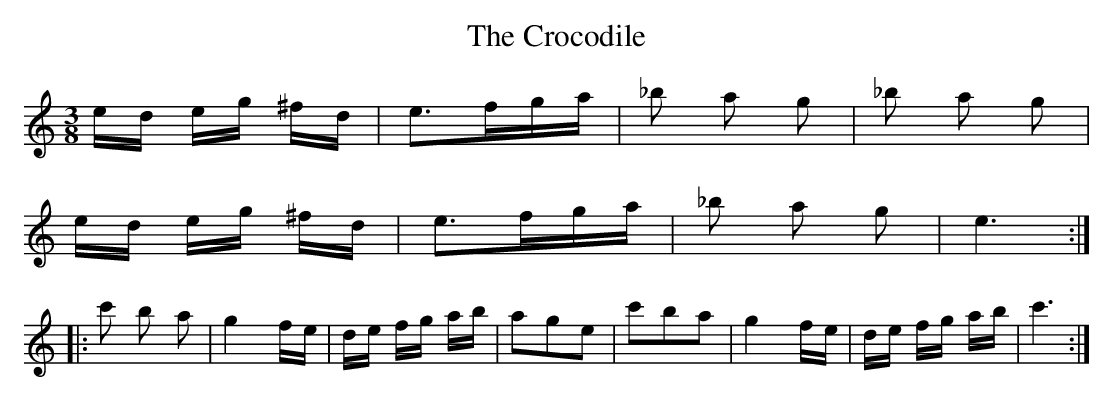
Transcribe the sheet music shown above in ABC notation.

X:1
T:The Crocodile
M:3/8
L:1/16
K:C
ed eg ^fd | e3^ fga | _b2 a2 g2 | _b2 a2 g2 |
ed eg ^fd | e3^ fga | _b2 a2 g2 | e6 ::
c'2 b2 a2 | g4 fe | de fg ab | a2g2e2|c'2b2a2|g4fe|de fg ab|c'6:|
